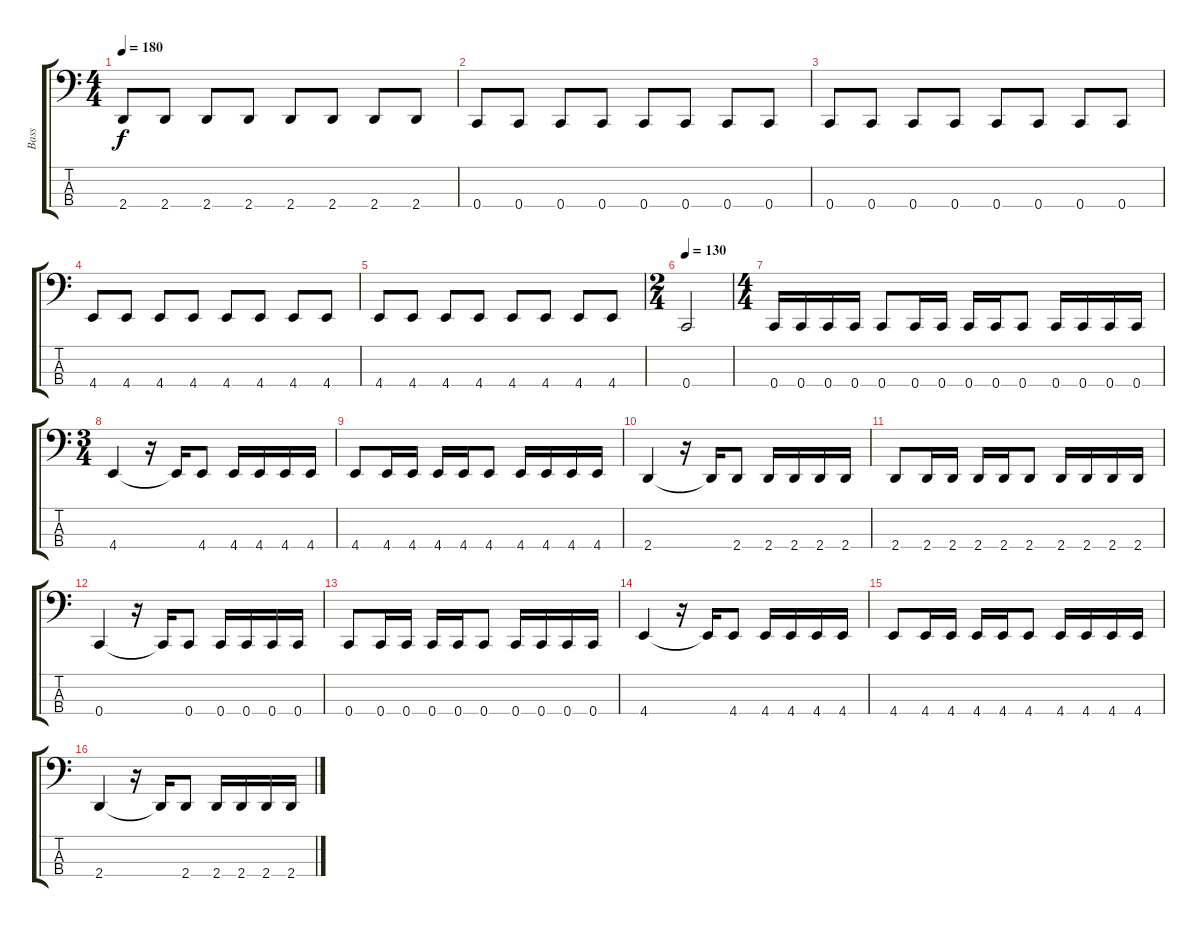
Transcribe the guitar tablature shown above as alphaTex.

\track ("Bass" "Bass") {instrument electricbasspick}
\staff {score tabs}
\tuning (F2 C2 G1 C1) {hide}
\ts (4 4)
\tempo 180
\clef f4
\ks c
2.4.8{dy f} 2.4.8 2.4.8 2.4.8 2.4.8 2.4.8 2.4.8 2.4.8 |
0.4.8 0.4.8 0.4.8 0.4.8 0.4.8 0.4.8 0.4.8 0.4.8 |
0.4.8 0.4.8 0.4.8 0.4.8 0.4.8 0.4.8 0.4.8 0.4.8 |
4.4.8 4.4.8 4.4.8 4.4.8 4.4.8 4.4.8 4.4.8 4.4.8 |
4.4.8 4.4.8 4.4.8 4.4.8 4.4.8 4.4.8 4.4.8 4.4.8 |
\ts (2 4)
\tempo 130
0.4.2 |
\ts (4 4)
0.4.16 0.4.16 0.4.16 0.4.16 0.4.8 0.4.16 0.4.16 0.4.16 0.4.16 0.4.8 0.4.16 0.4.16 0.4.16 0.4.16 |
\ts (3 4)
4.4.4 r.16 4.4{t}.16 4.4.8 4.4.16 4.4.16 4.4.16 4.4.16 |
4.4.8 4.4.16 4.4.16 4.4.16 4.4.16 4.4.8 4.4.16 4.4.16 4.4.16 4.4.16 |
2.4.4 r.16 2.4{t}.16 2.4.8 2.4.16 2.4.16 2.4.16 2.4.16 |
2.4.8 2.4.16 2.4.16 2.4.16 2.4.16 2.4.8 2.4.16 2.4.16 2.4.16 2.4.16 |
0.4.4 r.16 0.4{t}.16 0.4.8 0.4.16 0.4.16 0.4.16 0.4.16 |
0.4.8 0.4.16 0.4.16 0.4.16 0.4.16 0.4.8 0.4.16 0.4.16 0.4.16 0.4.16 |
4.4.4 r.16 4.4{t}.16 4.4.8 4.4.16 4.4.16 4.4.16 4.4.16 |
4.4.8 4.4.16 4.4.16 4.4.16 4.4.16 4.4.8 4.4.16 4.4.16 4.4.16 4.4.16 |
2.4.4 r.16 2.4{t}.16 2.4.8 2.4.16 2.4.16 2.4.16 2.4.16
